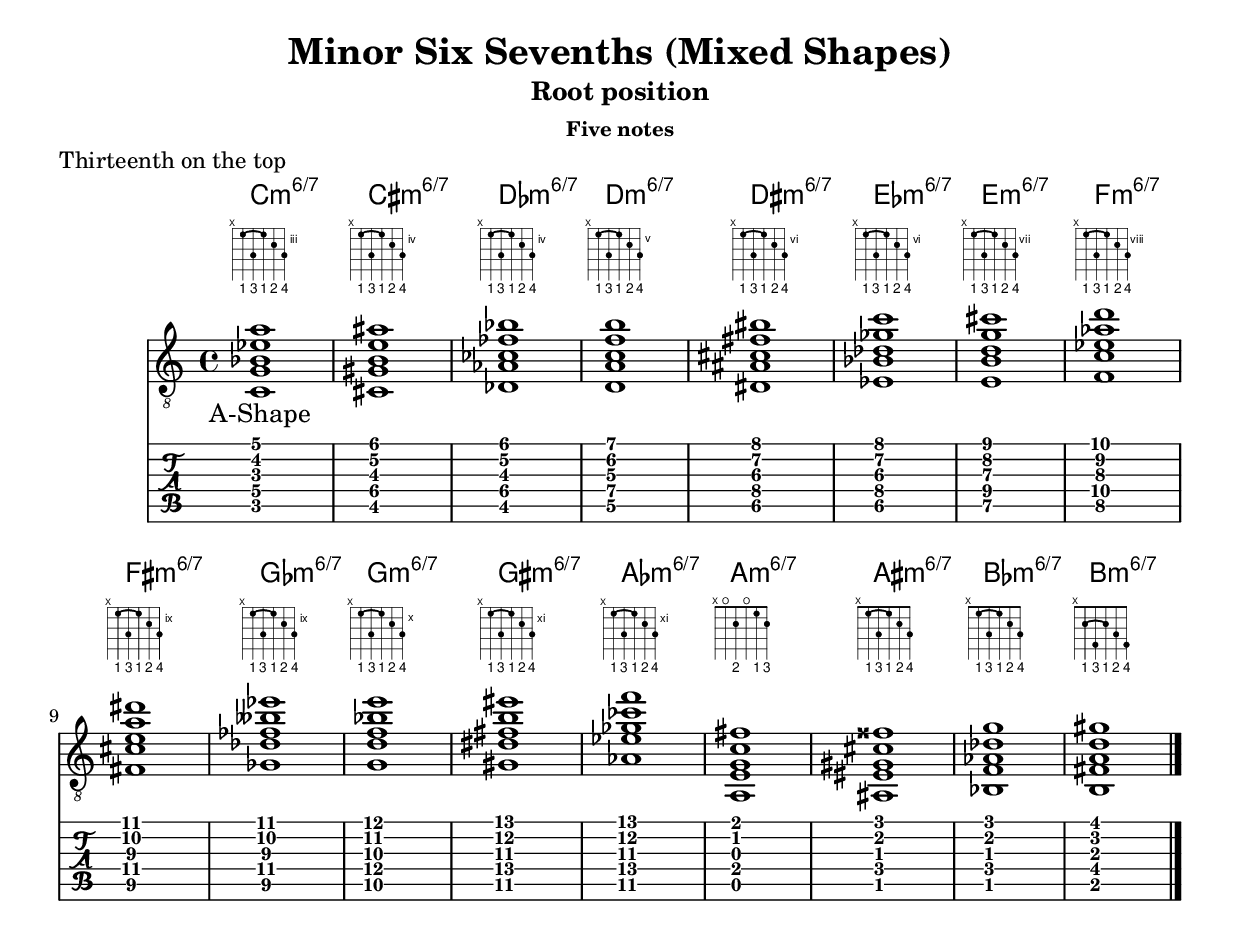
\version "2.19.15"
%\include "predefined-guitar-fretboards.ly"
\include "../c-shape.ly"
\include "../a-shape.ly"
\include "../g-shape.ly"
\include "../e-shape.ly"
\include "../d-shape.ly"
\include "../alt-shape.ly"

\layout {
   \context { %\Score
      %\override StringNumber.transparent = ##t
      \Voice
      \remove "New_fingering_engraver"
   }
}

\paper {
  print-all-headers = ##t
}

chExceptionMusic = {
  <c g bes es' a'>1-\markup { "m"\super "6/7" }
}

chExceptions = #( append
  ( sequential-music-to-chord-exceptions chExceptionMusic #t)
  ignatzekExceptions)


%%%%%%%%%%%%%%%%%%%%%%%%%%%%%%%%%%%%%%%%%%%%%%%%%
%%%%%%%%%%%%%% MINOR SIX SEVENTHS %%%%%%%%%%%%%%%
%%%%%%%%%%%%%%%%%%%%%%%%%%%%%%%%%%%%%%%%%%%%%%%%%
minorsixseventhsRootPositionFiveNotesThirteenthOnTopChordSymbols = \chordmode {
% * pentads
% ** minor six sevenths
% *** root position
% **** five notes
% ***** thirteenth on the top
  %\aShape
  \repeat unfold 1 {
    \set chordNameExceptions = #chExceptions
    c1:1.5.7.10-.13
    cis1:1.5.7.10-.13
    des1:1.5.7.10-.13
    d1:1.5.7.10-.13
    dis1:1.5.7.10-.13 
    es1:1.5.7.10-.13
    e1:1.5.7.10-.13
    f1:1.5.7.10-.13
    fis1:1.5.7.10-.13 
    ges1:1.5.7.10-.13
    g1:1.5.7.10-.13
    gis1:1.5.7.10-.13 
    as1:1.5.7.10-.13
    a1:1.5.7.10-.13
    ais1:1.5.7.10-.13 
    bes1:1.5.7.10-.13
    b1:1.5.7.10-.13
  }
}

minorsixseventhsRootPositionFiveNotesThirteenthOnTopShapes = \lyricmode {
% * pentads
% ** minor six sevenths
% *** root position
% **** five notes
% ***** thirteenth on the top
  \repeat unfold 1 {
    A-Shape \repeat unfold 16 { \skip1 }
  }
}

minorsixseventhsRootPositionFiveNotesThirteenthOnTop = \chordmode {
% * pentads
% ** minor six sevenths
% *** root position
% **** five notes
% ***** thirteenth on the top
  \aShape
  c,:1.5.7.10-.13
  cis,:1.5.7.10-.13
  des,:1.5.7.10-.13
  d,:1.5.7.10-.13
  dis,:1.5.7.10-.13
  es,:1.5.7.10-.13
  e,:1.5.7.10-.13
  f,:1.5.7.10-.13
  fis,:1.5.7.10-.13
  ges,:1.5.7.10-.13
  g,:1.5.7.10-.13
  gis,:1.5.7.10-.13
  as,:1.5.7.10-.13
  a,,:1.5.7.10-.13
  ais,,:1.5.7.10-.13
  bes,,:1.5.7.10-.13
  b,,:1.5.7.10-.13
  \bar "|."
}

%%%%%%%%%%%%%%%%%%%%%%%%%%%%%%%%%%%%%%%%%%%%%%%%%%
%%%%%%%%%%%%%%% SCORE DEFINITIONS %%%%%%%%%%%%%%%%
%%%%%%%%%%%%%%%%%%%%%%%%%%%%%%%%%%%%%%%%%%%%%%%%%%
%%{
  \score {
    <<
      \new ChordNames {
        \minorsixseventhsRootPositionFiveNotesThirteenthOnTopChordSymbols
      }
      \new FretBoards {
        \minorsixseventhsRootPositionFiveNotesThirteenthOnTop
      }
      \new Voice = "minorsixsevenths" {
        \clef "treble_8"
        \minorsixseventhsRootPositionFiveNotesThirteenthOnTop
      }
      \new Lyrics \lyricsto "minorsixsevenths" {
        \minorsixseventhsRootPositionFiveNotesThirteenthOnTopShapes
      }
      \new TabStaff {
        \minorsixseventhsRootPositionFiveNotesThirteenthOnTop
      }
    >>
    \header {
      title = "Minor Six Sevenths (Mixed Shapes)"
      subtitle = "Root position"
      subsubtitle = "Five notes"
      piece = "Thirteenth on the top"
    }
  }
%}
